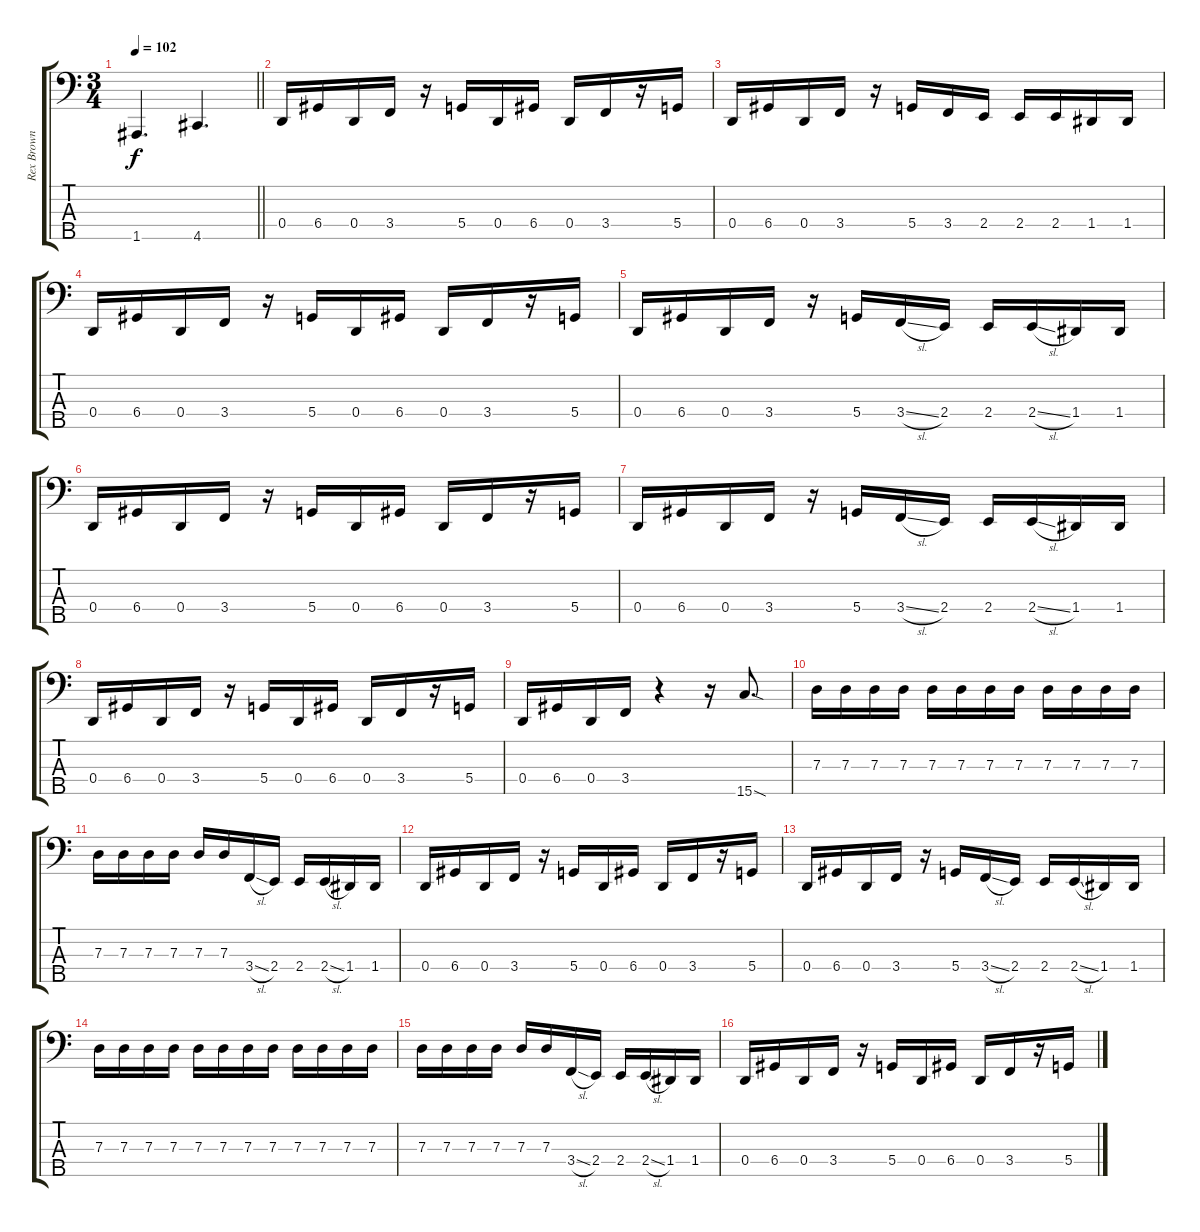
\track ("Rex Brown" "Rex Brown") {instrument fretlessbass}
\staff {score tabs}
\tuning (F2 C2 G1 D1 A0) {hide}
\ts (3 4)
\tempo 102
\clef f4
\barLineRight lightlight
\ks c
1.5.4{d dy f} 4.5.4{d} |
\section ("" "")
0.4.16 6.4.16 0.4.16 3.4.16 r.16 5.4.16 0.4.16 6.4.16 0.4.16 3.4.16 r.16 5.4.16 |
0.4.16 6.4.16 0.4.16 3.4.16 r.16 5.4.16 3.4.16 2.4.16 2.4.16 2.4.16 1.4.16 1.4.16 |
0.4.16 6.4.16 0.4.16 3.4.16 r.16 5.4.16 0.4.16 6.4.16 0.4.16 3.4.16 r.16 5.4.16 |
0.4.16 6.4.16 0.4.16 3.4.16 r.16 5.4.16 3.4{sl}.16 2.4.16 2.4.16 2.4{sl}.16 1.4.16 1.4.16 |
0.4.16 6.4.16 0.4.16 3.4.16 r.16 5.4.16 0.4.16 6.4.16 0.4.16 3.4.16 r.16 5.4.16 |
0.4.16 6.4.16 0.4.16 3.4.16 r.16 5.4.16 3.4{sl}.16 2.4.16 2.4.16 2.4{sl}.16 1.4.16 1.4.16 |
0.4.16 6.4.16 0.4.16 3.4.16 r.16 5.4.16 0.4.16 6.4.16 0.4.16 3.4.16 r.16 5.4.16 |
0.4.16 6.4.16 0.4.16 3.4.16 r.4 r.16 15.5{sod}.8{d} |
7.3.16 7.3.16 7.3.16 7.3.16 7.3.16 7.3.16 7.3.16 7.3.16 7.3.16 7.3.16 7.3.16 7.3.16 |
7.3.16 7.3.16 7.3.16 7.3.16 7.3.16 7.3.16 3.4{sl}.16 2.4.16 2.4.16 2.4{sl}.16 1.4.16 1.4.16 |
0.4.16 6.4.16 0.4.16 3.4.16 r.16 5.4.16 0.4.16 6.4.16 0.4.16 3.4.16 r.16 5.4.16 |
0.4.16 6.4.16 0.4.16 3.4.16 r.16 5.4.16 3.4{sl}.16 2.4.16 2.4.16 2.4{sl}.16 1.4.16 1.4.16 |
7.3.16 7.3.16 7.3.16 7.3.16 7.3.16 7.3.16 7.3.16 7.3.16 7.3.16 7.3.16 7.3.16 7.3.16 |
7.3.16 7.3.16 7.3.16 7.3.16 7.3.16 7.3.16 3.4{sl}.16 2.4.16 2.4.16 2.4{sl}.16 1.4.16 1.4.16 |
0.4.16 6.4.16 0.4.16 3.4.16 r.16 5.4.16 0.4.16 6.4.16 0.4.16 3.4.16 r.16 5.4.16
